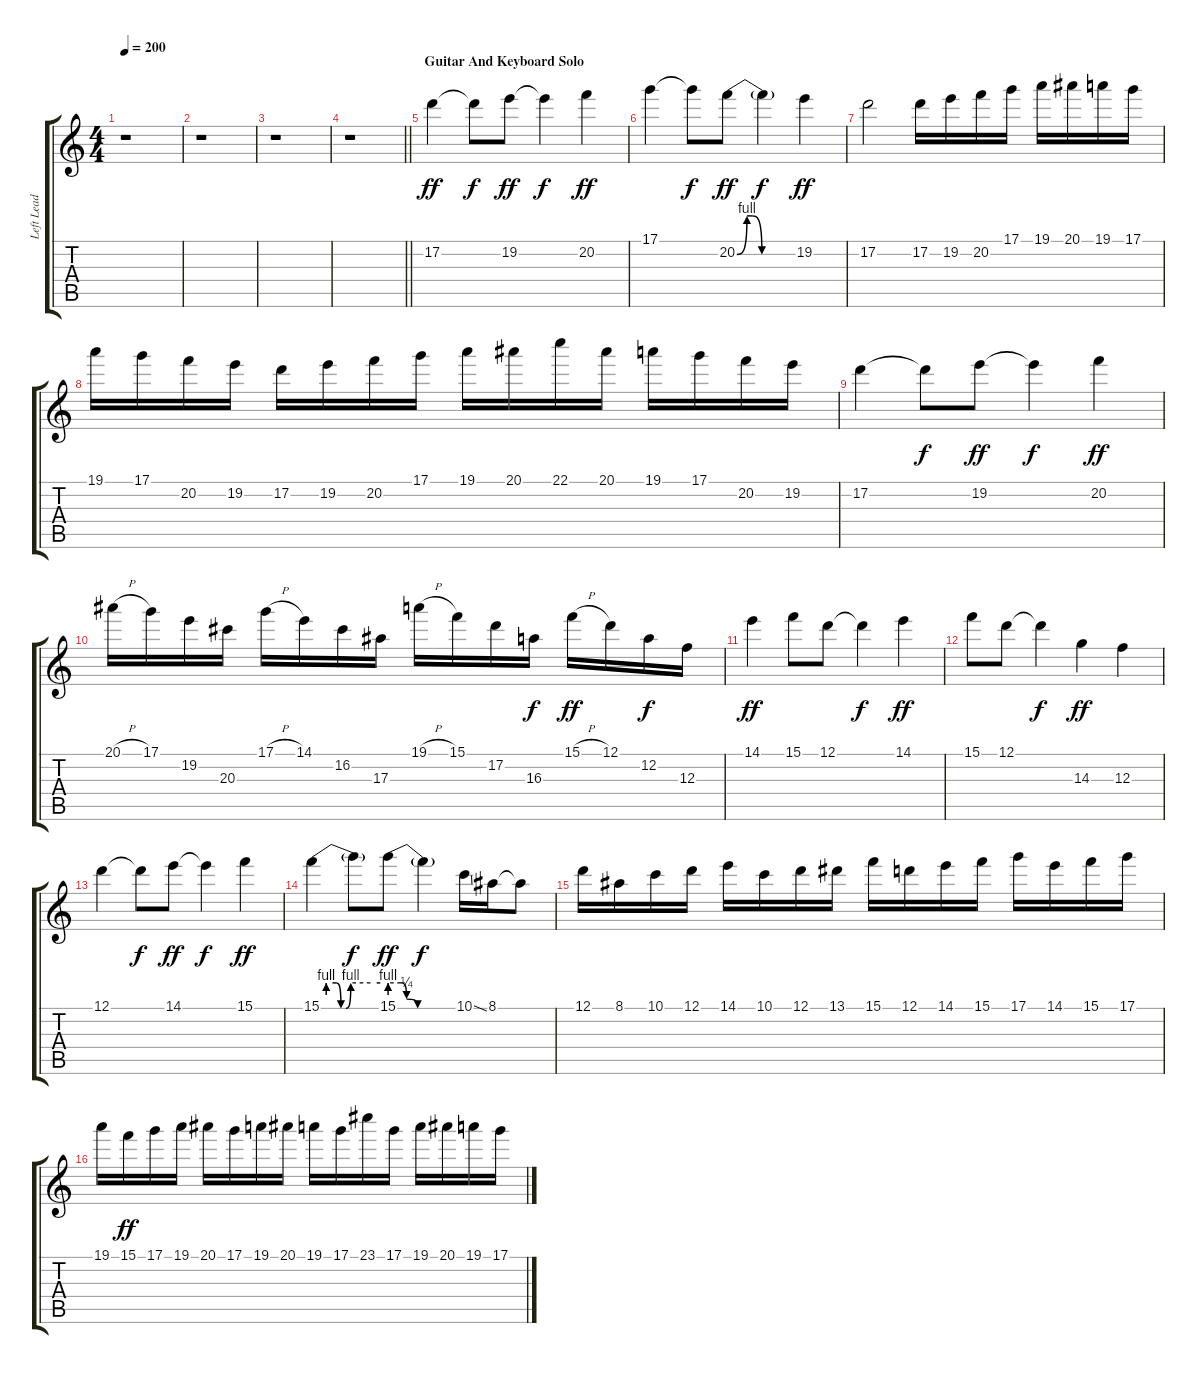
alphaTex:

\track ("Left Lead Gtr" "Left Lead ") {mute instrument overdrivenguitar}
\staff {score tabs}
\tuning (D4 A3 F3 C3 G2 D2) {hide}
\ts (4 4)
\tempo 200
\clef g2
\ks c
r.1{dy f} |
r.1 |
r.1 |
\barLineRight lightlight
r.1 |
\section ("" "Guitar And Keyboard Solo")
17.2.4{dy ff} 17.2{t}.8{dy f} 19.2.8{dy ff} 19.2{t}.4{dy f} 20.2.4{dy ff} |
17.1.4 17.1{t}.8{dy f} 20.2{be (custom 0 0 10 4 15 4 25 0 60 0)}.8{dy ff} 20.2{t}.4{dy f} 19.2.4{dy ff} |
17.2.2 17.2.16 19.2.16 20.2.16 17.1.16 19.1.16 20.1.16 19.1.16 17.1.16 |
19.1.16 17.1.16 20.2.16 19.2.16 17.2.16 19.2.16 20.2.16 17.1.16 19.1.16 20.1.16 22.1.16 20.1.16 19.1.16 17.1.16 20.2.16 19.2.16 |
17.2.4 17.2{t}.8{dy f} 19.2.8{dy ff} 19.2{t}.4{dy f} 20.2.4{dy ff} |
20.1{h}.16 17.1.16 19.2.16 20.3.16 17.1{h}.16 14.1.16 16.2.16 17.3.16 19.1{h}.16 15.1.16 17.2.16 16.3.16{dy f} 15.1{h}.16{dy ff} 12.1.16 12.2.16{dy f} 12.3.16 |
14.1.4{dy ff} 15.1.8 12.1.8 12.1{t}.4{dy f} 14.1.4{dy ff} |
15.1.8 12.1.8 12.1{t}.4{dy f} 14.3.4{dy ff} 12.3.4 |
12.1.4 12.1{t}.8{dy f} 14.1.8{dy ff} 14.1{t}.4{dy f} 15.1.4{dy ff} |
15.1{be (custom 0 0 5 0 5 4 15 4 20 0 25 0 30 4 50 4 60 4)}.4 15.1{t}.8{dy f} 15.1{be (custom 0 4 10 4 15 1 25 0 60 0)}.8{dy ff} 15.1{t}.4{dy f} 10.1{ss}.16 8.1.16 8.1{t}.8 |
12.1.16 8.1.16 10.1.16 12.1.16 14.1.16 10.1.16 12.1.16 13.1.16 15.1.16 12.1.16 14.1.16 15.1.16 17.1.16 14.1.16 15.1.16 17.1.16 |
19.1.16 15.1.16{dy ff} 17.1.16 19.1.16 20.1.16 17.1.16 19.1.16 20.1.16 19.1.16 17.1.16 23.1.16 17.1.16 19.1.16 20.1.16 19.1.16 17.1.16
